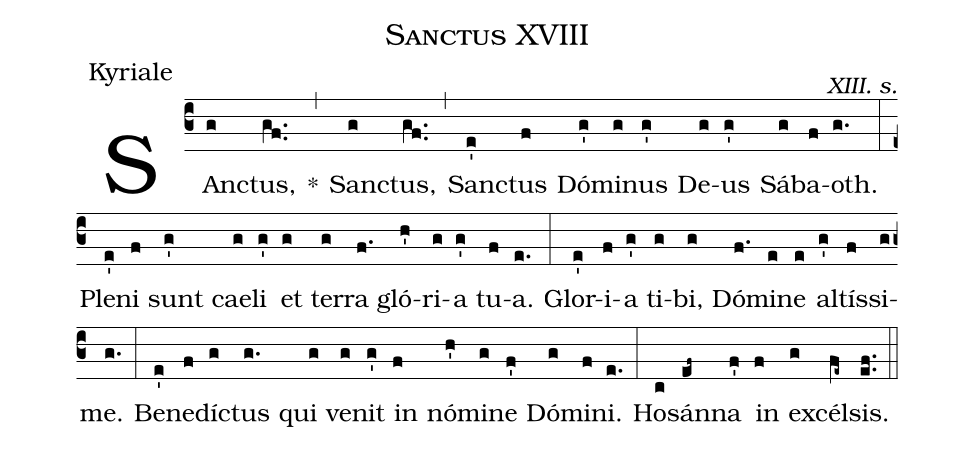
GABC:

name:Sanctus XVIII;
office-part:Kyriale;
commentary:XIII. s.;
%%
(c3) SAn(g)ctus,(gf..) *(,) San(g)ctus,(gf..) (,)

San(e')ctus(f) Dó(g')mi(g)nus(g') De(g)us(g') Sá(g)ba(f)oth.(g.) (:)

Ple(e')ni(f) sunt(g') cae(g)li(g') et(g) ter(g)ra(f.) gló(h')ri(g)a(g') tu(f)a.(e.) (:)

Glor(e')i(f)a(g') ti(g)bi,(g) Dó(f.)mi(e)ne(e) al(g')tí(f)ssi(g)me.(g.) (:)

Be(e')ne(f)dí(g)ctus(g.) qui(g) ve(g)nit(g') in(f) nó(h')mi(g)ne(f') Dó(g)mi(f)ni.(e.) (:)

Ho(c)sán(ef~)na(f') in(f) ex(g)cél(fe~)sis.(ef..) (::)
